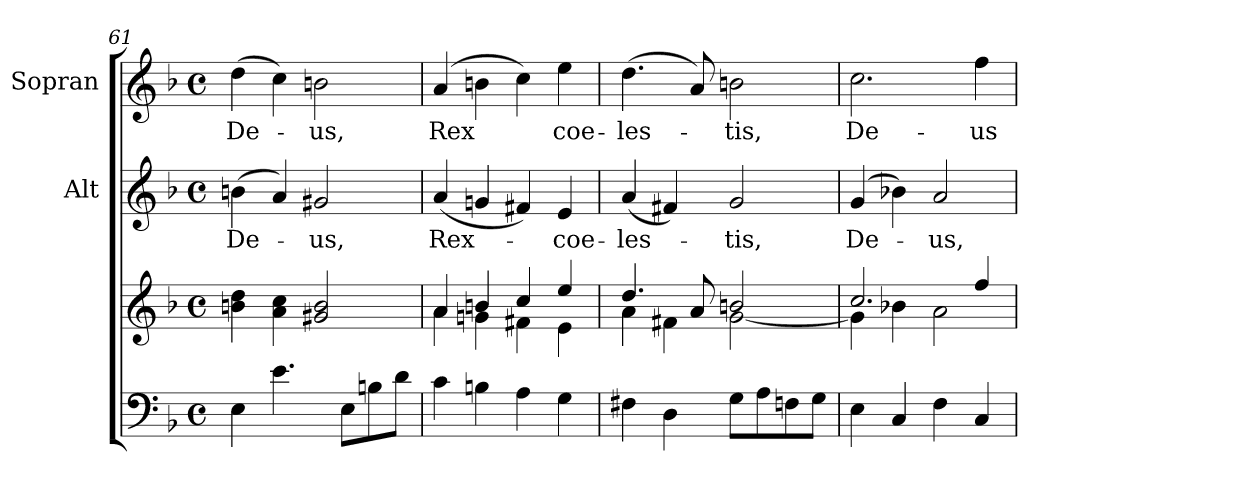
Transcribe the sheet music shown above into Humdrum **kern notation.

**kern	**kern	**kern	**text	**kern	**text
*part3	*part3	*part2	*part2	*part1	*part1
*staff4	*staff3	*staff2	*staff2	*staff1	*staff1
*	*	*I"Alt	*	*I"Sopran	*
*	*	*I'A.	*	*I'S.	*
!!LO:PB:g=z
*clefF4	*clefG2	*clefG2	*	*clefG2	*
*k[b-]	*k[b-]	*k[b-]	*	*k[b-]	*
*F:	*F:	*F:	*	*F:	*
*M4/4	*M4/4	*M4/4	*	*M4/4	*
*met(c)	*met(c)	*met(c)	*	*met(c)	*
=61	=61	=61	=61	=61	=61
!	!	!	!LO:LY:b	!	!LO:LY:b
4E\	4bn\ 4dd\	(>4bn\	De-	(>4dd\	De-
4.e\	4a\ 4cc\	4a/)	.	4cc\)	.
!	!	!	!LO:LY:b	!	!LO:LY:b
.	2g#X/ 2b/	2g#X/	-us,	2bn\	-us,
8E\L	.	.	.	.	.
8Bn\	.	.	.	.	.
8d\J	.	.	.	.	.
=62	=62	=62	=62	=62	=62
*	*^	*	*	*	*
!	!	!	!	!LO:LY:b	!	!LO:LY:b
4c\	4a/	4a\	(<4a/	Rex-	(4a/	Rex
4Bn\	4bn/	4gn\	4gn/	.	4bn\	.
4A\	4cc/	4f#X\	4f#X/)	.	4cc\)	.
!	!	!	!	!LO:LY:b	!	!LO:LY:b
4G\	4ee/	4e\	4e/	-coe-	4ee\	coe-
=63	=63	=63	=63	=63	=63	=63
!	!	!	!	!LO:LY:b	!	!LO:LY:b
4F#X\	4.dd/	4a\	(<4a/	-les-	(>4.dd\	-les-
4D\	.	4f#X\	4f#X/)	.	.	.
.	8a/	.	.	.	8a/)	.
!	!	!	!	!LO:LY:b	!	!LO:LY:b
8G\L	2bn/	[<2g\	2g/	-tis,	2bn\	-tis,
8A\	.	.	.	.	.	.
8Fn\	.	.	.	.	.	.
8G\J	.	.	.	.	.	.
=64	=64	=64	=64	=64	=64	=64
!	!	!	!	!LO:LY:b	!	!LO:LY:b
4E\	2.cc/	4g\]	(4g/	De-	2.cc\	De-
4C/	.	4b-X\	4b-X\)	.	.	.
!	!	!	!	!LO:LY:b	!	!
4F\	.	2a\	2a/	-us,	.	.
!	!	!	!	!	!	!LO:LY:b
4C/	4ff/	.	.	.	4ff\	-us
*	*v	*v	*	*	*	*
=	=	=	=	=	=
*-	*-	*-	*-	*-	*-
